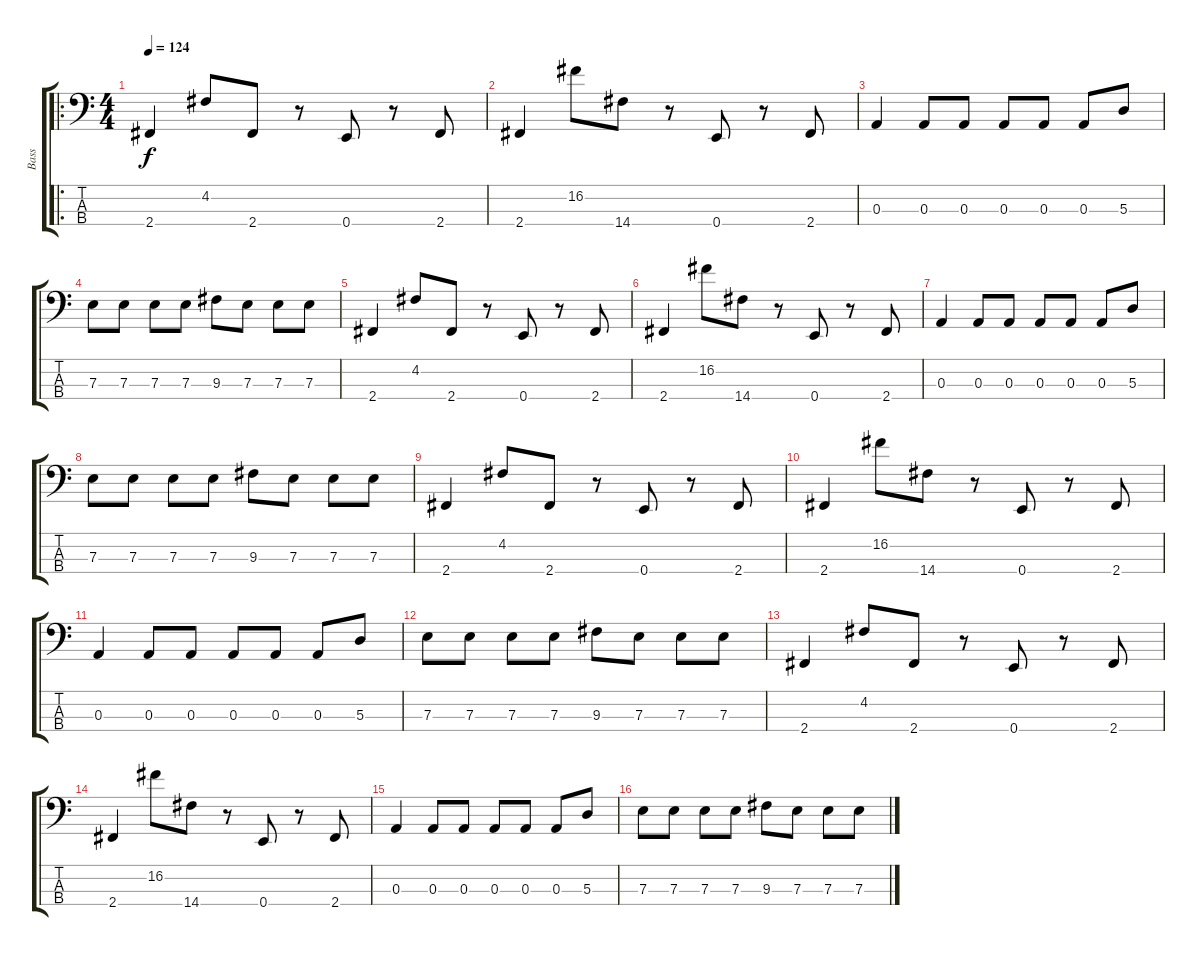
\track ("Bass" "Bass") {instrument electricbassfinger}
\staff {score tabs}
\tuning (G2 D2 A1 E1) {hide}
\ro
\ts (4 4)
\tempo 124
\clef f4
\ks c
2.4.4{dy f} 4.2.8 2.4.8 r.8 0.4.8 r.8 2.4.8 |
2.4.4 16.2.8 14.4.8 r.8 0.4.8 r.8 2.4.8 |
0.3.4 0.3.8 0.3.8 0.3.8 0.3.8 0.3.8 5.3.8 |
7.3.8 7.3.8 7.3.8 7.3.8 9.3.8 7.3.8 7.3.8 7.3.8 |
2.4.4 4.2.8 2.4.8 r.8 0.4.8 r.8 2.4.8 |
2.4.4 16.2.8 14.4.8 r.8 0.4.8 r.8 2.4.8 |
0.3.4 0.3.8 0.3.8 0.3.8 0.3.8 0.3.8 5.3.8 |
7.3.8 7.3.8 7.3.8 7.3.8 9.3.8 7.3.8 7.3.8 7.3.8 |
2.4.4 4.2.8 2.4.8 r.8 0.4.8 r.8 2.4.8 |
2.4.4 16.2.8 14.4.8 r.8 0.4.8 r.8 2.4.8 |
0.3.4 0.3.8 0.3.8 0.3.8 0.3.8 0.3.8 5.3.8 |
7.3.8 7.3.8 7.3.8 7.3.8 9.3.8 7.3.8 7.3.8 7.3.8 |
2.4.4 4.2.8 2.4.8 r.8 0.4.8 r.8 2.4.8 |
2.4.4 16.2.8 14.4.8 r.8 0.4.8 r.8 2.4.8 |
0.3.4 0.3.8 0.3.8 0.3.8 0.3.8 0.3.8 5.3.8 |
7.3.8 7.3.8 7.3.8 7.3.8 9.3.8 7.3.8 7.3.8 7.3.8
